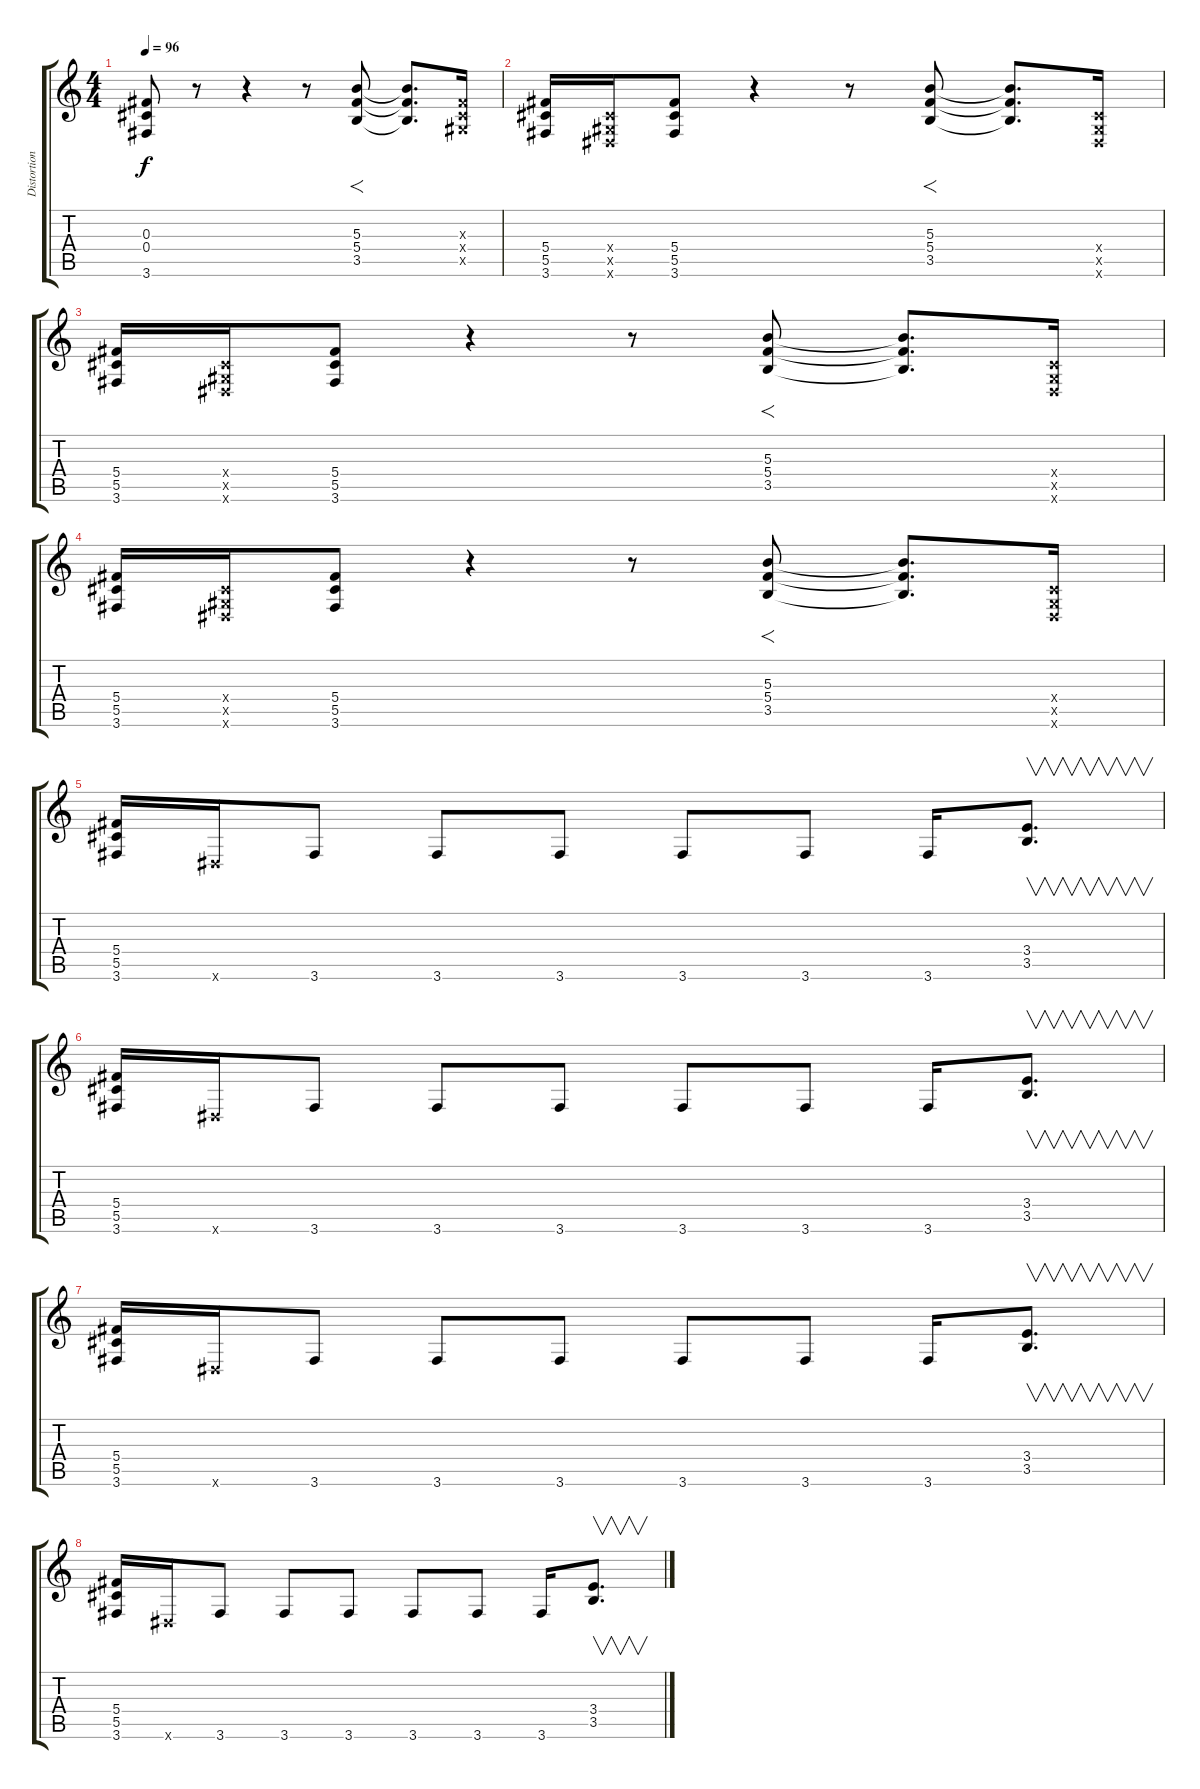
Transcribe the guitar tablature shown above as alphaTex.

\track ("Distortion Guitar " "Distortion") {instrument distortionguitar}
\staff {score tabs}
\tuning (Eb4 Bb3 Gb3 Db3 Ab2 Eb2) {hide}
\ts (4 4)
\tempo 96
\clef g2
\ks c
(0.3 0.4 3.6).8{dy f} r.8 r.4 r.8 (5.3 5.4 3.5).8{f} (5.3{t} 5.4{t} 3.5{t}).8{d} (0.3{x} 0.4{x} 0.5{x}).16 |
(5.4 5.5 3.6).16 (0.4{x} 0.5{x} 0.6{x}).16 (5.4 5.5 3.6).8 r.4 r.8 (5.3 5.4 3.5).8{f} (5.3{t} 5.4{t} 3.5{t}).8{d} (0.4{x} 0.5{x} 0.6{x}).16 |
(5.4 5.5 3.6).16 (0.4{x} 0.5{x} 0.6{x}).16 (5.4 5.5 3.6).8 r.4 r.8 (5.3 5.4 3.5).8{f} (5.3{t} 5.4{t} 3.5{t}).8{d} (0.4{x} 0.5{x} 0.6{x}).16 |
(5.4 5.5 3.6).16 (0.4{x} 0.5{x} 0.6{x}).16 (5.4 5.5 3.6).8 r.4 r.8 (5.3 5.4 3.5).8{f} (5.3{t} 5.4{t} 3.5{t}).8{d} (0.4{x} 0.5{x} 0.6{x}).16 |
(5.4 5.5 3.6).16 0.6{x}.16 3.6.8 3.6.8 3.6.8 3.6.8 3.6.8 3.6.16 (3.4 3.5).8{v d} |
(5.4 5.5 3.6).16 0.6{x}.16 3.6.8 3.6.8 3.6.8 3.6.8 3.6.8 3.6.16 (3.4 3.5).8{v d} |
(5.4 5.5 3.6).16 0.6{x}.16 3.6.8 3.6.8 3.6.8 3.6.8 3.6.8 3.6.16 (3.4 3.5).8{v d} |
(5.4 5.5 3.6).16 0.6{x}.16 3.6.8 3.6.8 3.6.8 3.6.8 3.6.8 3.6.16 (3.4 3.5).8{v d}
